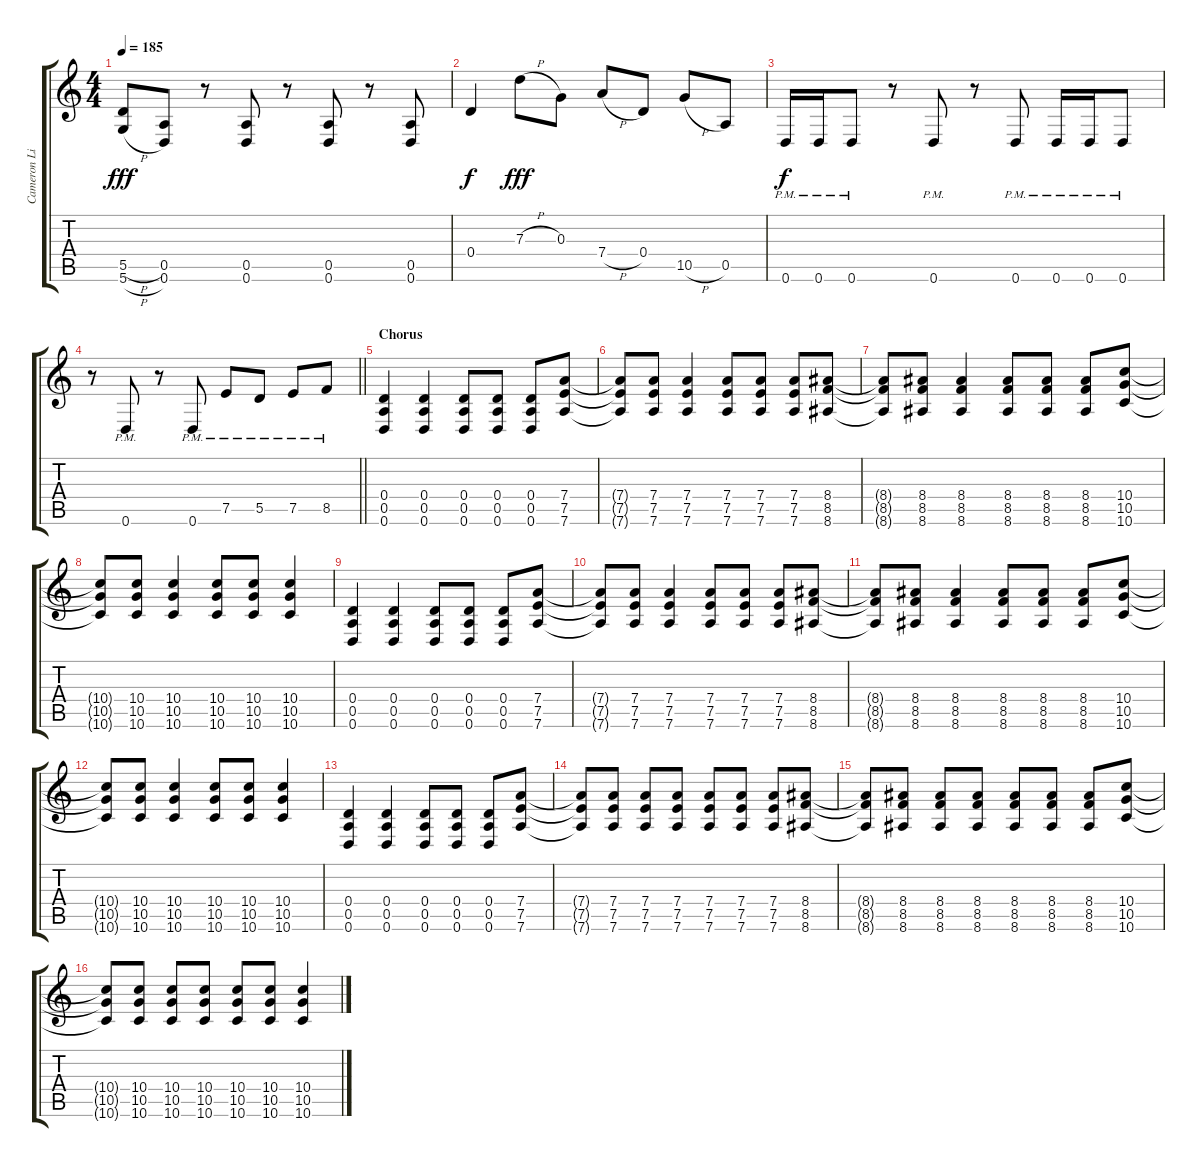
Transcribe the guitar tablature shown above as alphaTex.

\track ("Cameron Liddell" "Cameron Li") {instrument distortionguitar}
\staff {score tabs}
\tuning (E4 B3 G3 D3 A2 D2) {hide}
\ts (4 4)
\tempo 185
\clef g2
\ks c
(5.5{h} 5.6{h}).8{dy fff} (0.5 0.6).8 r.8 (0.5 0.6).8 r.8 (0.5 0.6).8 r.8 (0.5 0.6).8 |
0.4{t}.4{dy f} 7.3{h}.8{dy fff} 0.3.8 7.4{h}.8 0.4.8 10.5{h}.8 0.5.8 |
0.6{pm}.16{dy f} 0.6{pm}.16 0.6{pm}.8 r.8 0.6{pm}.8 r.8 0.6{pm}.8 0.6{pm}.16 0.6{pm}.16 0.6{pm}.8 |
\barLineRight lightlight
r.8 0.6{pm}.8 r.8 0.6{pm}.8 7.5{pm}.8 5.5{pm}.8 7.5{pm}.8 8.5{pm}.8 |
\section ("" "Chorus")
(0.4 0.5 0.6).4 (0.4 0.5 0.6).4 (0.4 0.5 0.6).8 (0.4 0.5 0.6).8 (0.4 0.5 0.6).8 (7.4 7.5 7.6).8 |
(7.4{t} 7.5{t} 7.6{t}).8 (7.4 7.5 7.6).8 (7.4 7.5 7.6).4 (7.4 7.5 7.6).8 (7.4 7.5 7.6).8 (7.4 7.5 7.6).8 (8.4 8.5 8.6).8 |
(8.4{t} 8.5{t} 8.6{t}).8 (8.4 8.5 8.6).8 (8.4 8.5 8.6).4 (8.4 8.5 8.6).8 (8.4 8.5 8.6).8 (8.4 8.5 8.6).8 (10.4 10.5 10.6).8 |
(10.4{t} 10.5{t} 10.6{t}).8 (10.4 10.5 10.6).8 (10.4 10.5 10.6).4 (10.4 10.5 10.6).8 (10.4 10.5 10.6).8 (10.4 10.5 10.6).4 |
(0.4 0.5 0.6).4 (0.4 0.5 0.6).4 (0.4 0.5 0.6).8 (0.4 0.5 0.6).8 (0.4 0.5 0.6).8 (7.4 7.5 7.6).8 |
(7.4{t} 7.5{t} 7.6{t}).8 (7.4 7.5 7.6).8 (7.4 7.5 7.6).4 (7.4 7.5 7.6).8 (7.4 7.5 7.6).8 (7.4 7.5 7.6).8 (8.4 8.5 8.6).8 |
(8.4{t} 8.5{t} 8.6{t}).8 (8.4 8.5 8.6).8 (8.4 8.5 8.6).4 (8.4 8.5 8.6).8 (8.4 8.5 8.6).8 (8.4 8.5 8.6).8 (10.4 10.5 10.6).8 |
(10.4{t} 10.5{t} 10.6{t}).8 (10.4 10.5 10.6).8 (10.4 10.5 10.6).4 (10.4 10.5 10.6).8 (10.4 10.5 10.6).8 (10.4 10.5 10.6).4 |
(0.4 0.5 0.6).4 (0.4 0.5 0.6).4 (0.4 0.5 0.6).8 (0.4 0.5 0.6).8 (0.4 0.5 0.6).8 (7.4 7.5 7.6).8 |
(7.4{t} 7.5{t} 7.6{t}).8 (7.4 7.5 7.6).8 (7.4 7.5 7.6).8 (7.4 7.5 7.6).8 (7.4 7.5 7.6).8 (7.4 7.5 7.6).8 (7.4 7.5 7.6).8 (8.4 8.5 8.6).8 |
(8.4{t} 8.5{t} 8.6{t}).8 (8.4 8.5 8.6).8 (8.4 8.5 8.6).8 (8.4 8.5 8.6).8 (8.4 8.5 8.6).8 (8.4 8.5 8.6).8 (8.4 8.5 8.6).8 (10.4 10.5 10.6).8 |
(10.4{t} 10.5{t} 10.6{t}).8 (10.4 10.5 10.6).8 (10.4 10.5 10.6).8 (10.4 10.5 10.6).8 (10.4 10.5 10.6).8 (10.4 10.5 10.6).8 (10.4 10.5 10.6).4
